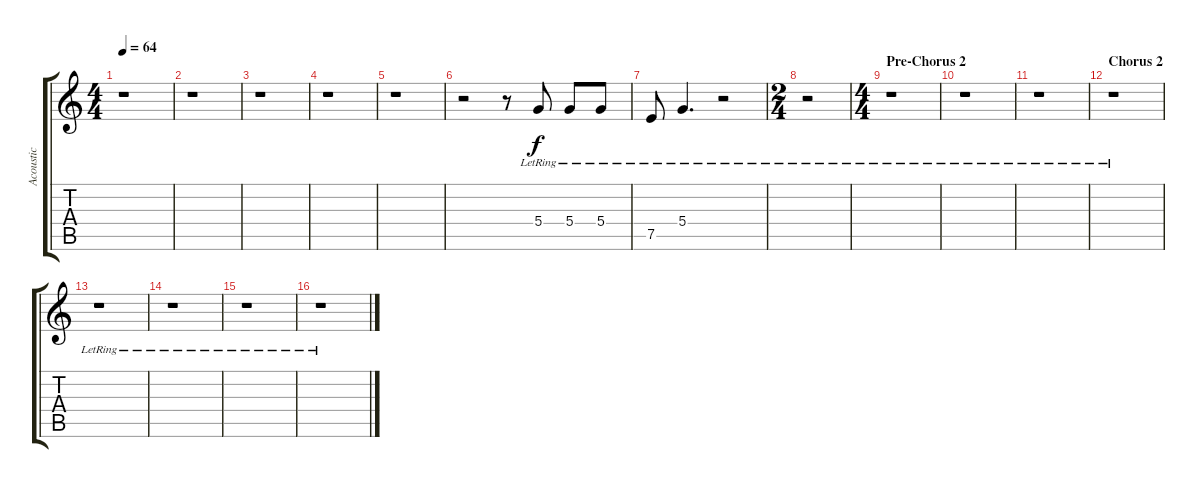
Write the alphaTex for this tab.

\track ("Acoustic" "Acoustic") {instrument acousticguitarsteel}
\staff {score tabs}
\tuning (E4 B3 G3 D3 A2 E2) {hide}
\ts (4 4)
\tempo 64
\clef g2
\ks c
r.1{dy f} |
r.1 |
r.1 |
r.1 |
r.1 |
r.2 r.8 5.4{lr}.8 5.4{lr}.8 5.4{lr}.8 |
7.5{lr}.8 5.4{lr}.4{d} r.2 |
\ts (2 4)
r.2 |
\ts (4 4)
\section ("" "Pre-Chorus 2")
r.1 |
r.1 |
r.1 |
\section ("" "Chorus 2")
r.1 |
r.1 |
r.1 |
r.1 |
r.1
